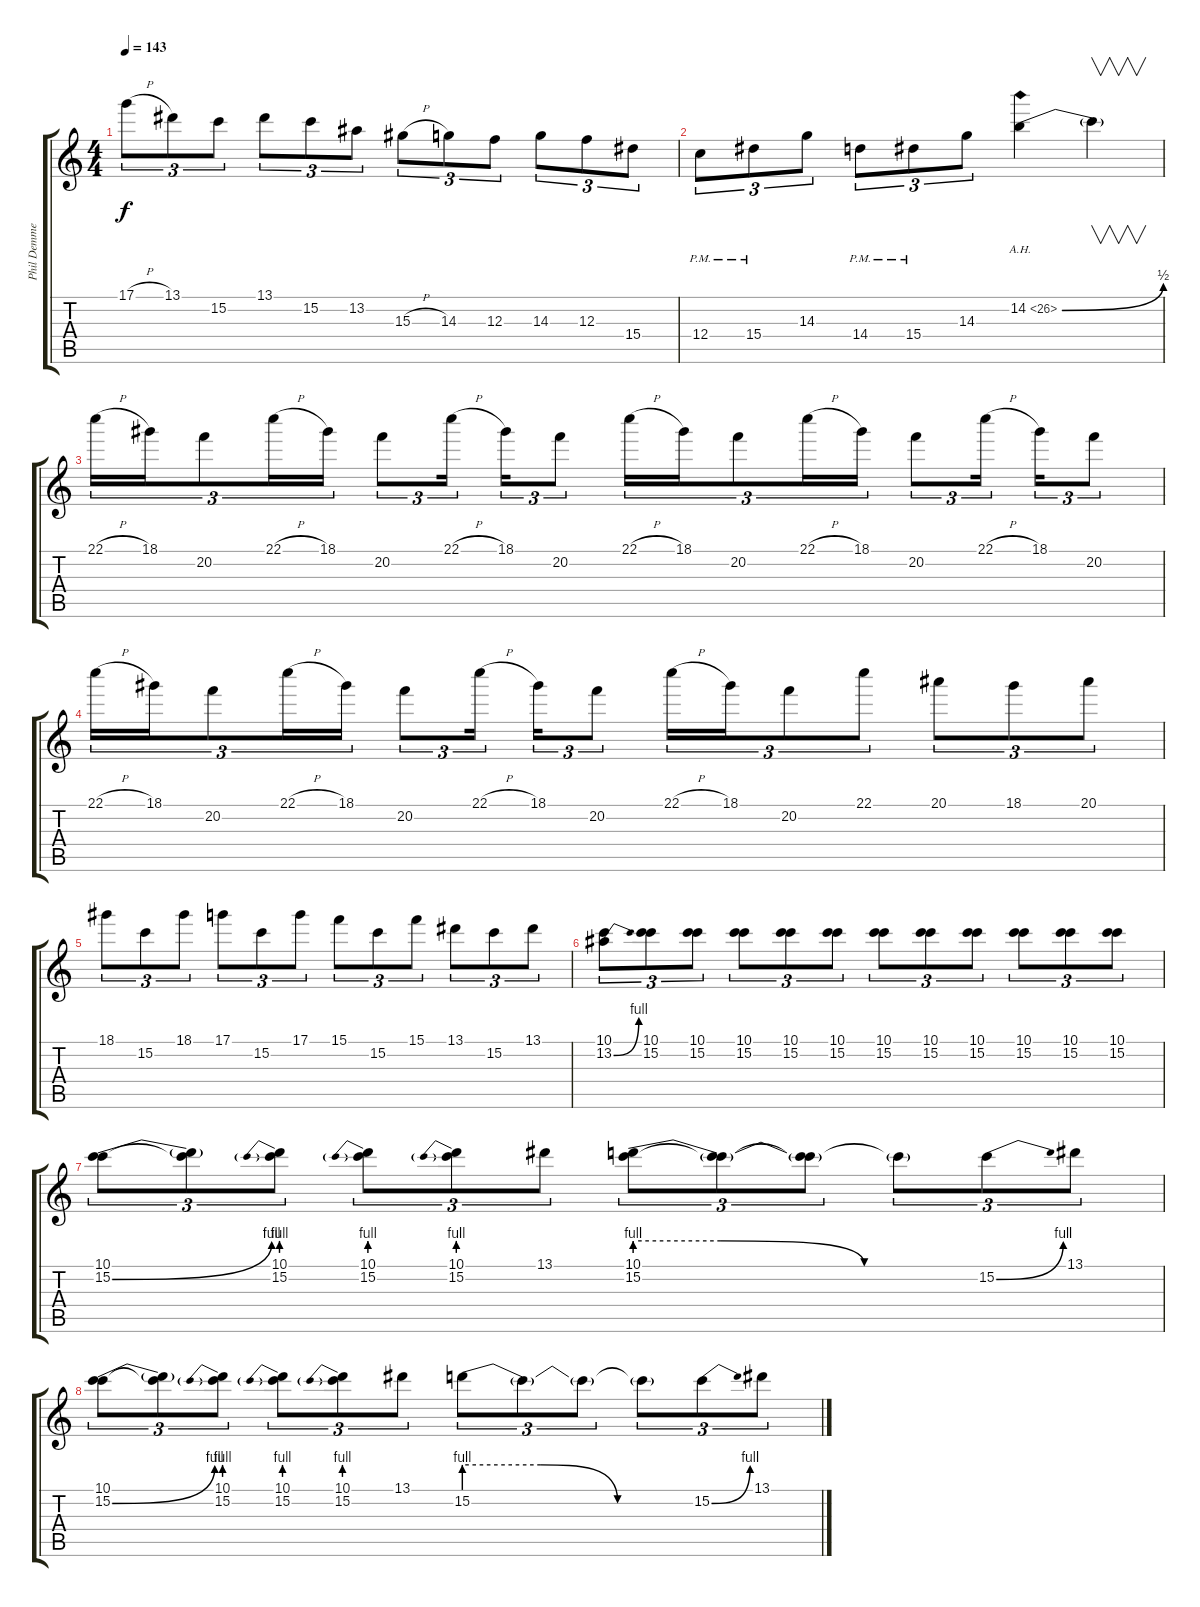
\track ("Phil Demmel" "Phil Demme") {instrument distortionguitar}
\staff {score tabs}
\tuning (D4 A3 F3 C3 G2 C2) {hide}
\ts (4 4)
\tempo 143
\clef g2
\ks c
17.1{h}.8{tu (3 2) dy f} 13.1.8{tu (3 2)} 15.2.8{tu (3 2)} 13.1.8{tu (3 2)} 15.2.8{tu (3 2)} 13.2.8{tu (3 2)} 15.3{h}.8{tu (3 2)} 14.3.8{tu (3 2)} 12.3.8{tu (3 2)} 14.3.8{tu (3 2)} 12.3.8{tu (3 2)} 15.4.8{tu (3 2)} |
12.4{pm}.8{tu (3 2)} 15.4{pm}.8{tu (3 2)} 14.3.8{tu (3 2)} 14.4{pm}.8{tu (3 2)} 15.4{pm}.8{tu (3 2)} 14.3.8{tu (3 2)} 14.2{be (bend 0 0 60 2) ah 12}.4 14.2{t}.4{v} |
22.1{h}.16{tu (3 2)} 18.1.16{tu (3 2)} 20.2.8{tu (3 2)} 22.1{h}.16{tu (3 2)} 18.1.16{tu (3 2)} 20.2.8{tu (3 2)} 22.1{h}.16{tu (3 2)} 18.1.16{tu (3 2)} 20.2.8{tu (3 2)} 22.1{h}.16{tu (3 2)} 18.1.16{tu (3 2)} 20.2.8{tu (3 2)} 22.1{h}.16{tu (3 2)} 18.1.16{tu (3 2)} 20.2.8{tu (3 2)} 22.1{h}.16{tu (3 2)} 18.1.16{tu (3 2)} 20.2.8{tu (3 2)} |
22.1{h}.16{tu (3 2)} 18.1.16{tu (3 2)} 20.2.8{tu (3 2)} 22.1{h}.16{tu (3 2)} 18.1.16{tu (3 2)} 20.2.8{tu (3 2)} 22.1{h}.16{tu (3 2)} 18.1.16{tu (3 2)} 20.2.8{tu (3 2)} 22.1{h}.16{tu (3 2)} 18.1.16{tu (3 2)} 20.2.8{tu (3 2)} 22.1.8{tu (3 2)} 20.1.8{tu (3 2)} 18.1.8{tu (3 2)} 20.1.8{tu (3 2)} |
18.1.8{tu (3 2)} 15.2.8{tu (3 2)} 18.1.8{tu (3 2)} 17.1.8{tu (3 2)} 15.2.8{tu (3 2)} 17.1.8{tu (3 2)} 15.1.8{tu (3 2)} 15.2.8{tu (3 2)} 15.1.8{tu (3 2)} 13.1.8{tu (3 2)} 15.2.8{tu (3 2)} 13.1.8{tu (3 2)} |
(10.1 13.2{be (bend 0 0 60 4)}).8{tu (3 2)} (10.1 15.2).8{tu (3 2)} (10.1 15.2).8{tu (3 2)} (10.1 15.2).8{tu (3 2)} (10.1 15.2).8{tu (3 2)} (10.1 15.2).8{tu (3 2)} (10.1 15.2).8{tu (3 2)} (10.1 15.2).8{tu (3 2)} (10.1 15.2).8{tu (3 2)} (10.1 15.2).8{tu (3 2)} (10.1 15.2).8{tu (3 2)} (10.1 15.2).8{tu (3 2)} |
(10.1 15.2{be (bend 0 0 60 4)}).8{tu (3 2)} (10.1{t} 15.2{t}).8{tu (3 2)} (10.1 15.2{be (prebend 0 4 60 4)}).8{tu (3 2)} (10.1 15.2{be (prebend 0 4 60 4)}).8{tu (3 2)} (10.1 15.2{be (prebend 0 4 60 4)}).8{tu (3 2)} 13.1.8{tu (3 2)} (10.1 15.2{be (custom 0 4 15 4 40 0 60 0)}).8{tu (3 2)} (10.1{t} 15.2{t}).8{tu (3 2)} (10.1{t} 15.2{t}).8{tu (3 2)} 15.2{t}.8{tu (3 2)} 15.2{be (bend 0 0 60 4)}.8{tu (3 2)} 13.1.8{tu (3 2)} |
(10.1 15.2{be (bend 0 0 60 4)}).8{tu (3 2)} (10.1{t} 15.2{t}).8{tu (3 2)} (10.1 15.2{be (prebend 0 4 60 4)}).8{tu (3 2)} (10.1 15.2{be (prebend 0 4 60 4)}).8{tu (3 2)} (10.1 15.2{be (prebend 0 4 60 4)}).8{tu (3 2)} 13.1.8{tu (3 2)} 15.2{be (custom 0 4 20 4 40 0 60 0)}.8{tu (3 2)} 15.2{t}.8{tu (3 2)} 15.2{t}.8{tu (3 2)} 15.2{t}.8{tu (3 2)} 15.2{be (bend 0 0 60 4)}.8{tu (3 2)} 13.1.8{tu (3 2)}
